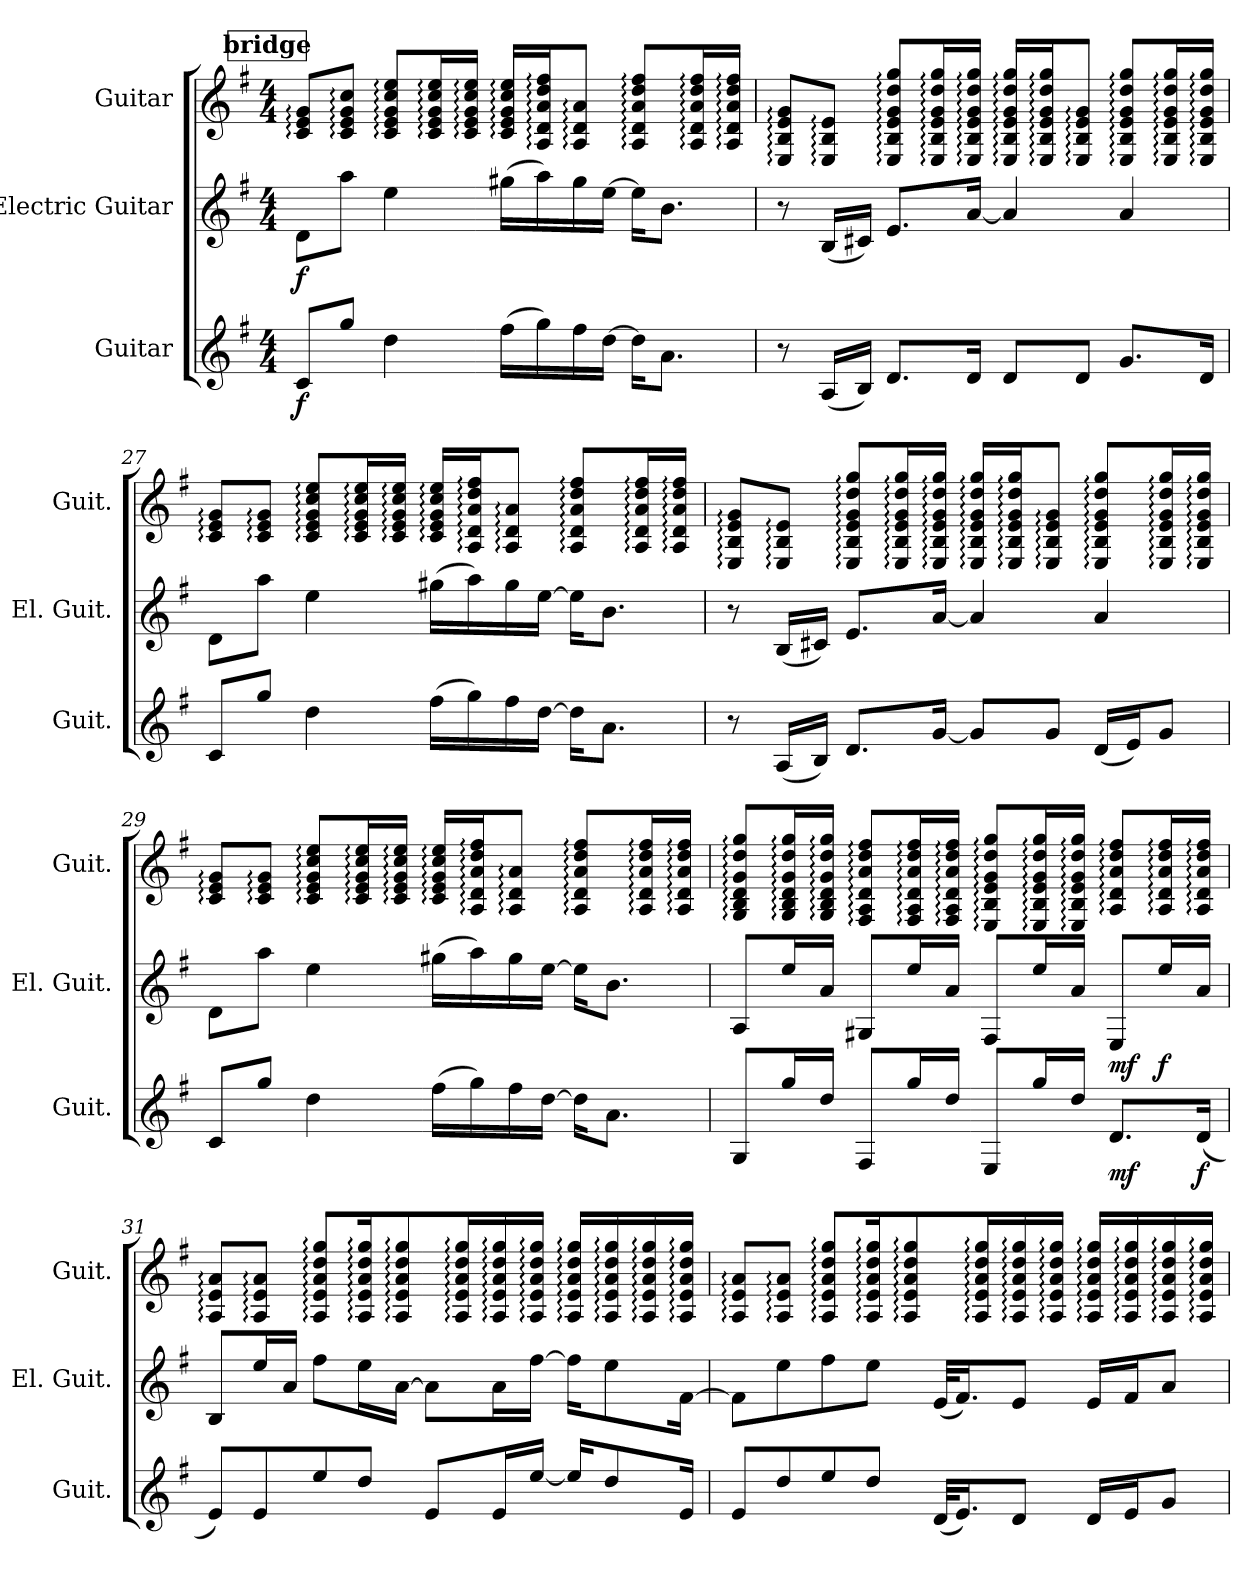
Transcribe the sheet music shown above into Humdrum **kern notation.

**kern	**dynam	**kern	**dynam	**kern
*part3	*part3	*part2	*part2	*part1
*staff3	*staff3	*staff2	*staff2	*staff1
*I"Guitar	*	*I"Electric Guitar	*	*I"Guitar
*I'Guit.	*	*I'El. Guit.	*	*I'Guit.
!!LO:LB:g=z
*clefG2	*	*clefG2	*	*clefG2
*ITrd7c12	*	*ITrd7c12	*	*ITrd7c12
*k[f#]	*	*k[f#]	*	*k[f#]
*M4/4	*	*M4/4	*	*M4/4
!!LO:REH:place=s1:a:B:fs=14:t=bridge
=25	=25	=25	=25	=25
!	!LO:DY:b	!	!LO:DY:b	!
8C/L	f	8D\L	f	8C/: 8E/: 8G/:L
8g/J	.	8a\J	.	8C/: 8E/: 8G/: 8c/:J
4d\	.	4e\	.	8C/: 8E/: 8G/: 8c/: 8e/:L
.	.	.	.	16C/: 16E/: 16G/: 16c/: 16e/:L
.	.	.	.	16C/: 16E/: 16G/: 16c/: 16e/:JJ
(>16f#\LL	.	(>16g#X\LL	.	16C/: 16E/: 16G/: 16c/: 16e/:LL
16g\)	.	16a\)	.	16AA/: 16D/: 16A/: 16d/: 16f#/:J
16f#\	.	16g#\	.	8AA/: 8D/: 8A/:J
[16d\JJ	.	[16e\JJ	.	.
16d\KL]	.	16e\KL]	.	8AA/: 8D/: 8A/: 8d/: 8f#/:L
8.A\J	.	8.B\J	.	.
.	.	.	.	16AA/: 16D/: 16A/: 16d/: 16f#/:L
.	.	.	.	16AA/: 16D/: 16A/: 16d/: 16f#/:JJ
=26	=26	=26	=26	=26
8r	.	8r	.	8EE/: 8BB/: 8E/: 8G/:L
(<16AA/LL	.	(<16BB/LL	.	8EE/: 8BB/: 8E/:J
16BB/JJ)	.	16C#X/JJ)	.	.
8.D/L	.	8.E/L	.	8EE/: 8BB/: 8E/: 8G/: 8d/: 8g/:L
.	.	.	.	16EE/: 16BB/: 16E/: 16G/: 16d/: 16g/:L
16D/Jk	.	[16A/Jk	.	16EE/: 16BB/: 16E/: 16G/: 16d/: 16g/:JJ
8D/L	.	4A/]	.	16EE/: 16BB/: 16E/: 16G/: 16d/: 16g/:LL
.	.	.	.	16EE/: 16BB/: 16E/: 16G/: 16d/: 16g/:J
8D/J	.	.	.	8EE/: 8BB/: 8E/: 8G/:J
8.G/L	.	4A/	.	8EE/: 8BB/: 8E/: 8G/: 8d/: 8g/:L
.	.	.	.	16EE/: 16BB/: 16E/: 16G/: 16d/: 16g/:L
16D/Jk	.	.	.	16EE/: 16BB/: 16E/: 16G/: 16d/: 16g/:JJ
!!LO:LB:g=z
=27	=27	=27	=27	=27
8C/L	.	8D\L	.	8C/: 8E/: 8G/:L
8g/J	.	8a\J	.	8C/: 8E/: 8G/:J
4d\	.	4e\	.	8C/: 8E/: 8G/: 8c/: 8e/:L
.	.	.	.	16C/: 16E/: 16G/: 16c/: 16e/:L
.	.	.	.	16C/: 16E/: 16G/: 16c/: 16e/:JJ
(>16f#\LL	.	(>16g#X\LL	.	16C/: 16E/: 16G/: 16c/: 16e/:LL
16g\)	.	16a\)	.	16AA/: 16D/: 16A/: 16d/: 16f#/:J
16f#\	.	16g#\	.	8AA/: 8D/: 8A/:J
[16d\JJ	.	[16e\JJ	.	.
16d\KL]	.	16e\KL]	.	8AA/: 8D/: 8A/: 8d/: 8f#/:L
8.A\J	.	8.B\J	.	.
.	.	.	.	16AA/: 16D/: 16A/: 16d/: 16f#/:L
.	.	.	.	16AA/: 16D/: 16A/: 16d/: 16f#/:JJ
=28	=28	=28	=28	=28
8r	.	8r	.	8EE/: 8BB/: 8E/: 8G/:L
(<16AA/LL	.	(<16BB/LL	.	8EE/: 8BB/: 8E/:J
16BB/JJ)	.	16C#X/JJ)	.	.
8.D/L	.	8.E/L	.	8EE/: 8BB/: 8E/: 8G/: 8d/: 8g/:L
.	.	.	.	16EE/: 16BB/: 16E/: 16G/: 16d/: 16g/:L
[16G/Jk	.	[16A/Jk	.	16EE/: 16BB/: 16E/: 16G/: 16d/: 16g/:JJ
8G/L]	.	4A/]	.	16EE/: 16BB/: 16E/: 16G/: 16d/: 16g/:LL
.	.	.	.	16EE/: 16BB/: 16E/: 16G/: 16d/: 16g/:J
8G/J	.	.	.	8EE/: 8BB/: 8E/: 8G/:J
(<16D/LL	.	4A/	.	8EE/: 8BB/: 8E/: 8G/: 8d/: 8g/:L
16E/J)	.	.	.	.
8G/J	.	.	.	16EE/: 16BB/: 16E/: 16G/: 16d/: 16g/:L
.	.	.	.	16EE/: 16BB/: 16E/: 16G/: 16d/: 16g/:JJ
!!LO:PB:g=z
=29	=29	=29	=29	=29
8C/L	.	8D\L	.	8C/: 8E/: 8G/:L
8g/J	.	8a\J	.	8C/: 8E/: 8G/:J
4d\	.	4e\	.	8C/: 8E/: 8G/: 8c/: 8e/:L
.	.	.	.	16C/: 16E/: 16G/: 16c/: 16e/:L
.	.	.	.	16C/: 16E/: 16G/: 16c/: 16e/:JJ
(>16f#\LL	.	(>16g#X\LL	.	16C/: 16E/: 16G/: 16c/: 16e/:LL
16g\)	.	16a\)	.	16AA/: 16D/: 16A/: 16d/: 16f#/:J
16f#\	.	16g#\	.	8AA/: 8D/: 8A/:J
[16d\JJ	.	[16e\JJ	.	.
16d\KL]	.	16e\KL]	.	8AA/: 8D/: 8A/: 8d/: 8f#/:L
8.A\J	.	8.B\J	.	.
.	.	.	.	16AA/: 16D/: 16A/: 16d/: 16f#/:L
.	.	.	.	16AA/: 16D/: 16A/: 16d/: 16f#/:JJ
=30	=30	=30	=30	=30
8GG/L	.	8AA/L	.	8GG/: 8BB/: 8D/: 8G/: 8d/: 8g/:L
16g/L	.	16e/L	.	16GG/: 16BB/: 16D/: 16G/: 16d/: 16g/:L
16d/JJ	.	16A/JJ	.	16GG/: 16BB/: 16D/: 16G/: 16d/: 16g/:JJ
8FF#/L	.	8GG#X/L	.	8FF#/: 8AA/: 8D/: 8A/: 8d/: 8f#/:L
16g/L	.	16e/L	.	16FF#/: 16AA/: 16D/: 16A/: 16d/: 16f#/:L
16d/JJ	.	16A/JJ	.	16FF#/: 16AA/: 16D/: 16A/: 16d/: 16f#/:JJ
8EE/L	.	8FF#/L	.	8EE/: 8BB/: 8E/: 8G/: 8d/: 8g/:L
16g/L	.	16e/L	.	16EE/: 16BB/: 16E/: 16G/: 16d/: 16g/:L
16d/JJ	.	16A/JJ	.	16EE/: 16BB/: 16E/: 16G/: 16d/: 16g/:JJ
!	!LO:DY:b	!	!LO:DY:b	!
8.D/L	mf	8EE/L	mf	8AA/: 8D/: 8A/: 8d/: 8f#/:L
!	!	!	!LO:DY:b	!
.	.	16e/L	f	16AA/: 16D/: 16A/: 16d/: 16f#/:L
!	!LO:DY:b	!	!	!
(<16D/Jk	f	16A/JJ	.	16AA/: 16D/: 16A/: 16d/: 16f#/:JJ
!!LO:LB:g=z
=31	=31	=31	=31	=31
8E/L)	.	8BB/L	.	8AA/: 8E/: 8A/:L
8E/	.	16e/L	.	8AA/: 8E/: 8A/:J
.	.	16A/JJ	.	.
8e/	.	8f#\L	.	8AA/: 8E/: 8A/: 8d/: 8g/:L
8d/J	.	16e\L	.	16AA/: 16E/: 16A/: 16d/: 16g/:K
.	.	[16A\JJ	.	8AA/: 8E/: 8A/: 8d/: 8g/:
8E/L	.	8A\L]	.	.
.	.	.	.	16AA/: 16E/: 16A/: 16d/: 16g/:L
16E/L	.	16A\L	.	16AA/: 16E/: 16A/: 16d/: 16g/:
[16e/JJ	.	[16f#\JJ	.	16AA/: 16E/: 16A/: 16d/: 16g/:JJ
16e/KL]	.	16f#\KL]	.	16AA/: 16E/: 16A/: 16d/: 16g/:LL
8d/	.	8e\	.	16AA/: 16E/: 16A/: 16d/: 16g/:
.	.	.	.	16AA/: 16E/: 16A/: 16d/: 16g/:
16E/Jk	.	[16F#\Jk	.	16AA/: 16E/: 16A/: 16d/: 16g/:JJ
!!LO:LB:g=z
=32	=32	=32	=32	=32
8E/L	.	8F#\L]	.	8AA/: 8E/: 8A/:L
8d/	.	8e\	.	8AA/: 8E/: 8A/:J
8e/	.	8f#\	.	8AA/: 8E/: 8A/: 8d/: 8g/:L
8d/J	.	8e\J	.	16AA/: 16E/: 16A/: 16d/: 16g/:K
.	.	.	.	8AA/: 8E/: 8A/: 8d/: 8g/:
(<32D/KLL	.	(<32E/KLL	.	.
16.E/J)	.	16.F#/J)	.	.
.	.	.	.	16AA/: 16E/: 16A/: 16d/: 16g/:L
8D/J	.	8E/J	.	16AA/: 16E/: 16A/: 16d/: 16g/:
.	.	.	.	16AA/: 16E/: 16A/: 16d/: 16g/:JJ
16D/LL	.	16E/LL	.	16AA/: 16E/: 16A/: 16d/: 16g/:LL
16E/J	.	16F#/J	.	16AA/: 16E/: 16A/: 16d/: 16g/:
8G/J	.	8A/J	.	16AA/: 16E/: 16A/: 16d/: 16g/:
.	.	.	.	16AA/: 16E/: 16A/: 16d/: 16g/:JJ
=	=	=	=	=
*-	*-	*-	*-	*-
